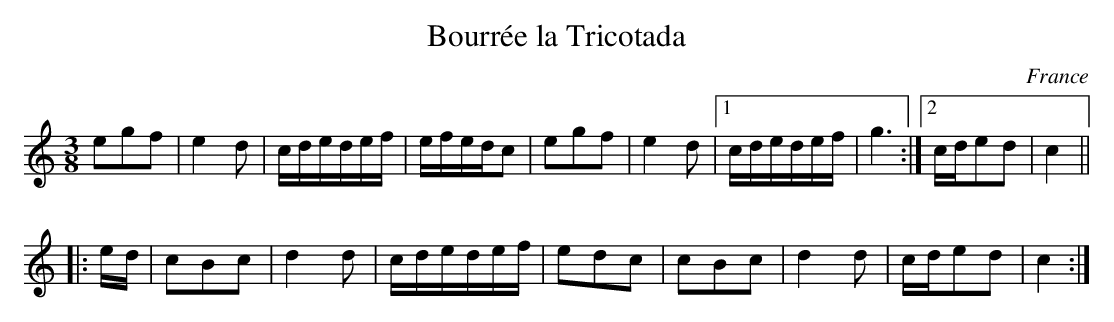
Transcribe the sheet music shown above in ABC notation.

X:1
T:Bourr\'ee la Tricotada
M:3/8
O:France
K:C
e2g2f2| e4d2| cdedef| efedc2|\
e2g2f2| e4d2|1 cdedef| g6 :|2 cde2d2| c4||
|:ed | \
c2B2c2| d4d2| cdedef| e2d2c2|\
c2B2c2| d4d2| cde2d2| c4 :|
